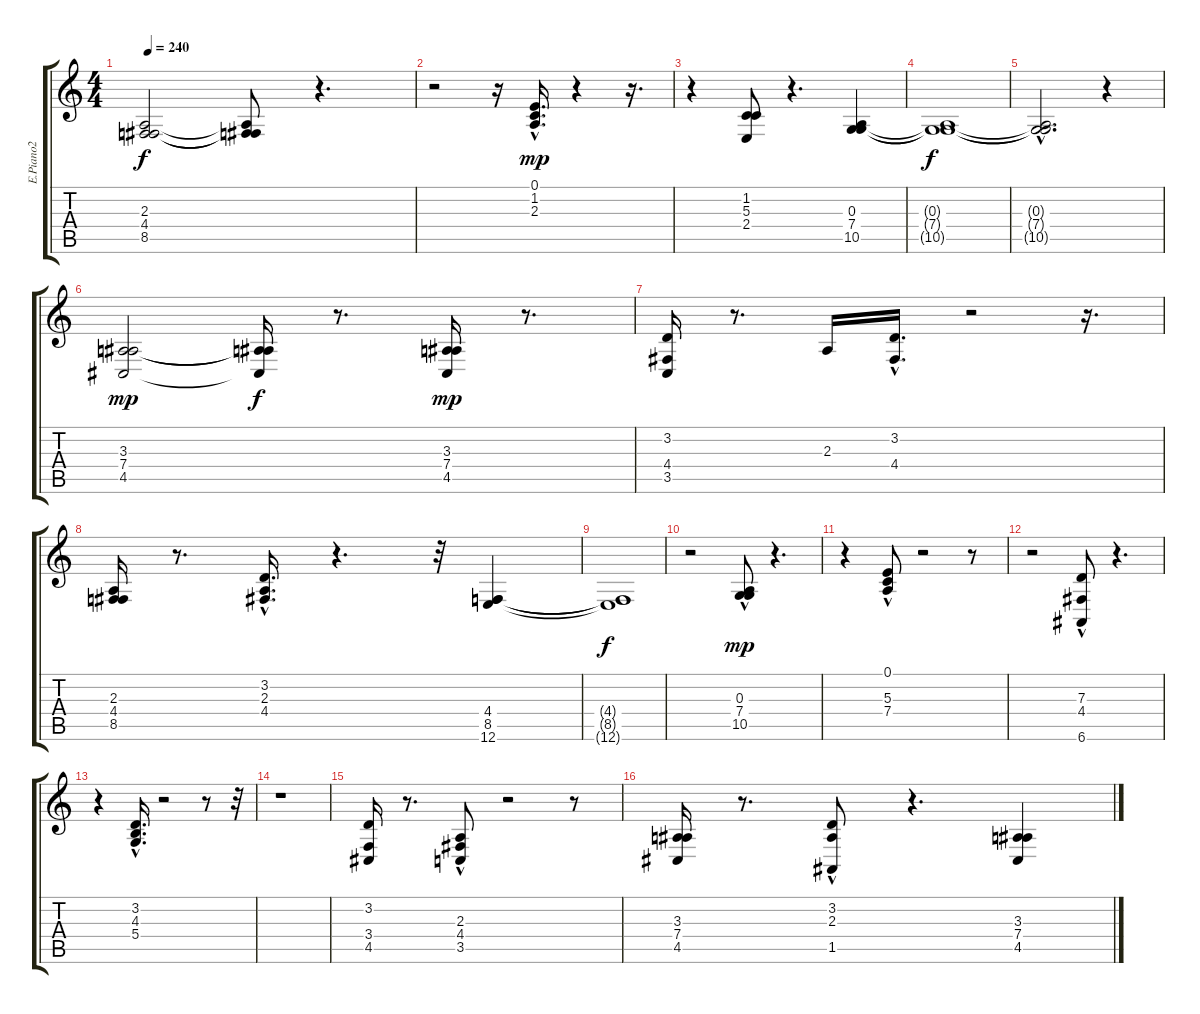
\track ("E.Piano2" "E.Piano2") {instrument electricpiano1}
\staff {score tabs}
\tuning (E4 B3 G3 D3 A2 E2) {hide}
\ts (4 4)
\tempo 240
\clef g2
\ks c
(2.3{t} 4.4{t} 8.5{t}).2{dy f} (2.3{t} 4.4{t} 8.5{t}).8 r.4{d} |
r.2 r.16 (0.1 1.2{hac} 2.3{hac}).16{d dy mp} r.4 r.16{d} |
r.4 (1.2 5.3 2.4).8 r.4{d} (0.3 7.4 10.5).4 |
(0.3{t} 7.4{t} 10.5{t}).1{dy f} |
(0.3{t} 7.4{hac t} 10.5{t}).2{d} r.4 |
(3.3 7.4 4.5).2{dy mp} (3.3{t} 7.4{t} 4.5{t}).16{dy f} r.8{d} (3.3 7.4 4.5).16{dy mp} r.8{d} |
(3.2 4.4 3.5).16 r.8{d} 2.3.16 (3.2{hac} 4.4{hac}).16{d} r.2 r.16{d} |
(2.3 4.4 8.5).16 r.8{d} (3.2{hac} 2.3{hac} 4.4{hac}).16{d} r.4{d} r.32 (4.4 8.5 12.6).4 |
(4.4{t} 8.5{t} 12.6{t}).1{dy f} |
r.2 (0.3 7.4 10.5{hac}).8{dy mp} r.4{d} |
r.4 (0.1{hac} 5.3 7.4).8 r.2 r.8 |
r.2 (7.3 4.4{hac} 6.6{hac}).8 r.4{d} |
r.4 (3.2{hac} 4.3 5.4).16{d} r.2 r.8 r.32 |
r.1 |
(3.2 3.4 4.5).16 r.8{d} (2.3 4.4 3.5{hac}).8 r.2 r.8 |
(3.3 7.4 4.5).16 r.8{d} (3.2 2.3 1.5{hac}).8 r.4{d} (3.3 7.4 4.5).4
